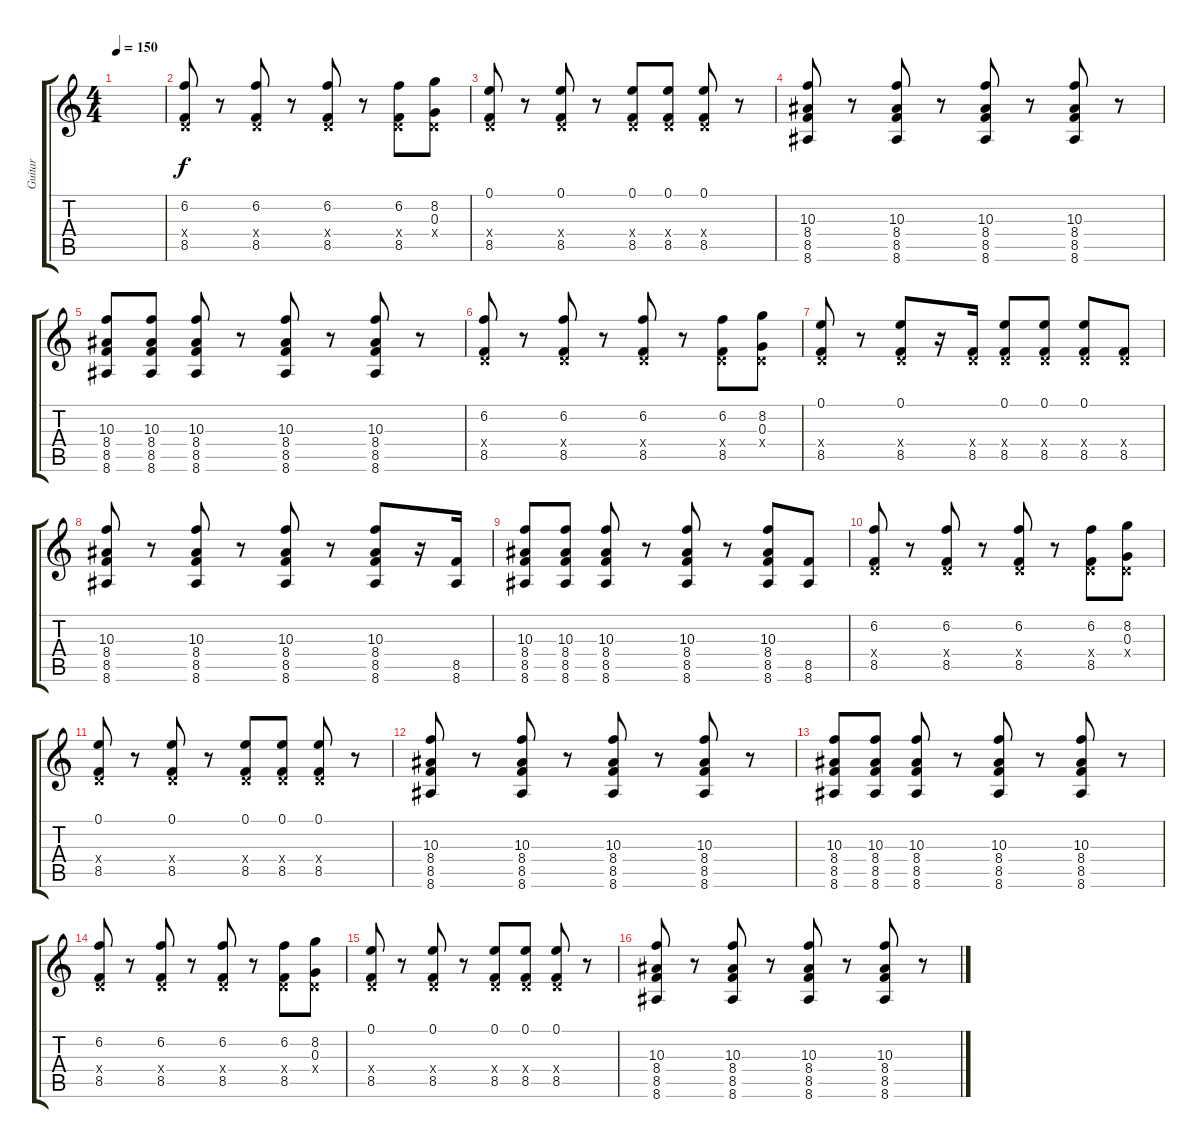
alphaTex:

\track ("Guitar" "Guitar") {instrument distortionguitar}
\staff {score tabs}
\tuning (E4 B3 G3 D3 A2 D2) {hide}
\ts (4 4)
\tempo 150
\clef g2
\ks c
|
(6.2 0.4{x} 8.5).8 r.8 (6.2 0.4{x} 8.5).8 r.8 (6.2 0.4{x} 8.5).8 r.8 (6.2 0.4{x} 8.5).8 (8.2 0.3 0.4{x}).8 |
(0.1 0.4{x} 8.5).8 r.8 (0.1 0.4{x} 8.5).8 r.8 (0.1 0.4{x} 8.5).8 (0.1 0.4{x} 8.5).8 (0.1 0.4{x} 8.5).8 r.8 |
(10.3 8.4 8.5 8.6).8 r.8 (10.3 8.4 8.5 8.6).8 r.8 (10.3 8.4 8.5 8.6).8 r.8 (10.3 8.4 8.5 8.6).8 r.8 |
(10.3 8.4 8.5 8.6).8 (10.3 8.4 8.5 8.6).8 (10.3 8.4 8.5 8.6).8 r.8 (10.3 8.4 8.5 8.6).8 r.8 (10.3 8.4 8.5 8.6).8 r.8 |
(6.2 0.4{x} 8.5).8 r.8 (6.2 0.4{x} 8.5).8 r.8 (6.2 0.4{x} 8.5).8 r.8 (6.2 0.4{x} 8.5).8 (8.2 0.3 0.4{x}).8 |
(0.1 0.4{x} 8.5).8 r.8 (0.1 0.4{x} 8.5).8 r.16 (0.4{x} 8.5).16 (0.1 0.4{x} 8.5).8 (0.1 0.4{x} 8.5).8 (0.1 0.4{x} 8.5).8 (0.4{x} 8.5).8 |
(10.3 8.4 8.5 8.6).8 r.8 (10.3 8.4 8.5 8.6).8 r.8 (10.3 8.4 8.5 8.6).8 r.8 (10.3 8.4 8.5 8.6).8 r.16 (8.5 8.6).16 |
(10.3 8.4 8.5 8.6).8 (10.3 8.4 8.5 8.6).8 (10.3 8.4 8.5 8.6).8 r.8 (10.3 8.4 8.5 8.6).8 r.8 (10.3 8.4 8.5 8.6).8 (8.5 8.6).8 |
(6.2 0.4{x} 8.5).8 r.8 (6.2 0.4{x} 8.5).8 r.8 (6.2 0.4{x} 8.5).8 r.8 (6.2 0.4{x} 8.5).8 (8.2 0.3 0.4{x}).8 |
(0.1 0.4{x} 8.5).8 r.8 (0.1 0.4{x} 8.5).8 r.8 (0.1 0.4{x} 8.5).8 (0.1 0.4{x} 8.5).8 (0.1 0.4{x} 8.5).8 r.8 |
(10.3 8.4 8.5 8.6).8 r.8 (10.3 8.4 8.5 8.6).8 r.8 (10.3 8.4 8.5 8.6).8 r.8 (10.3 8.4 8.5 8.6).8 r.8 |
(10.3 8.4 8.5 8.6).8 (10.3 8.4 8.5 8.6).8 (10.3 8.4 8.5 8.6).8 r.8 (10.3 8.4 8.5 8.6).8 r.8 (10.3 8.4 8.5 8.6).8 r.8 |
(6.2 0.4{x} 8.5).8 r.8 (6.2 0.4{x} 8.5).8 r.8 (6.2 0.4{x} 8.5).8 r.8 (6.2 0.4{x} 8.5).8 (8.2 0.3 0.4{x}).8 |
(0.1 0.4{x} 8.5).8 r.8 (0.1 0.4{x} 8.5).8 r.8 (0.1 0.4{x} 8.5).8 (0.1 0.4{x} 8.5).8 (0.1 0.4{x} 8.5).8 r.8 |
(10.3 8.4 8.5 8.6).8 r.8 (10.3 8.4 8.5 8.6).8 r.8 (10.3 8.4 8.5 8.6).8 r.8 (10.3 8.4 8.5 8.6).8 r.8
